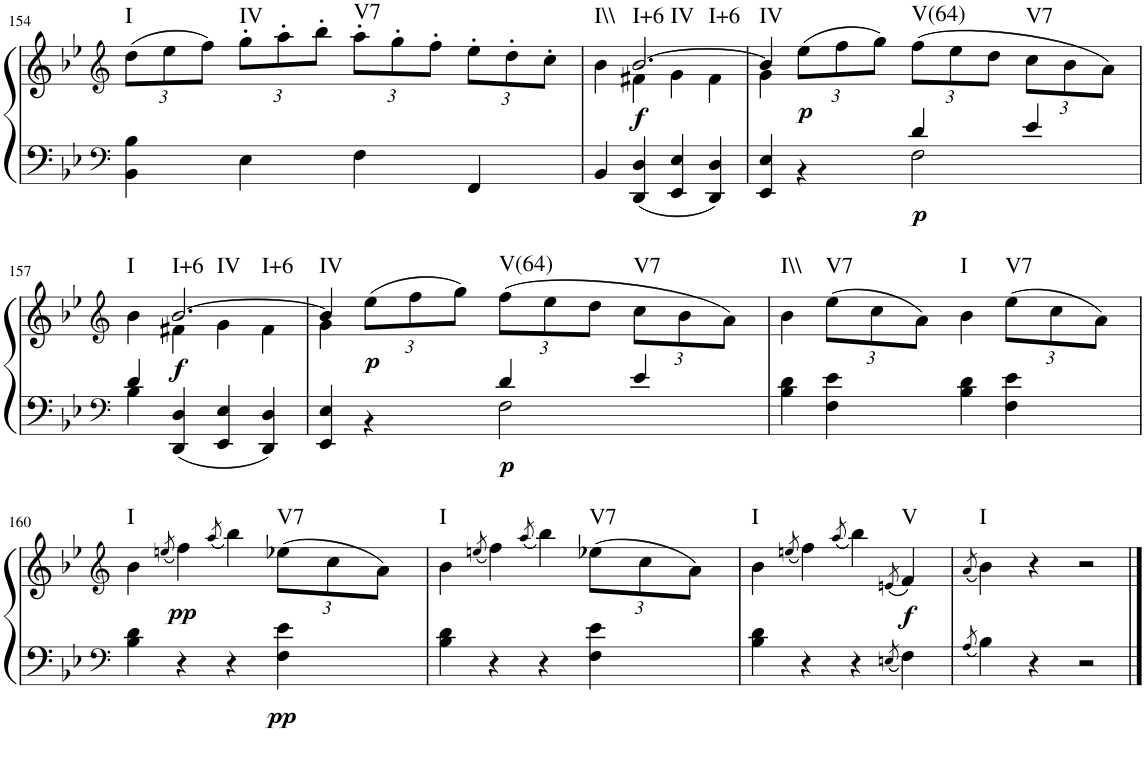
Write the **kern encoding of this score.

**kern	**kern	**dynam	**harte
*part1	*part1	*part1	*part1
*staff2	*staff1	*staff1/2	*
*I"Klavier linke Hand	*	*	*
!!LO:PB:g=z
*clefF4	*clefG2	*	*
*k[b-e-]	*k[b-e-]	*	*
*M2/2	*M2/2	*	*
=154	=154	=154	=154
*^	*	*	*
*	*	*Xbrackettup	*	*
!	!	!	!	!LO:H:kt=I
1ryy	4BB-\ 4B-\	(12dd\L	.	N
.	.	12ee-\	.	.
.	.	12ff\J)	.	.
!	!	!	!	!LO:H:kt=IV
.	4E-\	12gg'\L	.	N
.	.	12aa'\	.	.
.	.	12bb-'\J	.	.
!	!	!	!	!LO:H:kt=V7
.	4F\	12aa'\L	.	N
.	.	12gg'\	.	.
.	.	12ff'\J	.	.
.	4FF/	12ee-'\L	.	.
.	.	12dd'\	.	.
.	.	12cc'\J	.	.
=155	=155	=155	=155	=155
*	*	*^	*	*
!	!	!	!	!	!LO:H:kt=I\\
1ryy	4BB-/	4b-\	4ryy	.	N
!	!	!	!	!LO:DY:b	!LO:H:n=1:kt=I+6
!	!	!	!	!	!LO:H:n=2:kt=IV
!	!	!	!	!	!LO:H:n=3:kt=I+6
.	4DD/ 4D/	[2.b-/	4f#X\	f	N N N
.	4EE-/ 4E-/	.	4g\	.	.
.	4DD/ 4D/	.	4f#\	.	.
=156	=156	=156	=156	=156	=156
!	!	!	!	!	!LO:H:kt=IV
2ryy	4EE-/ 4E-/	4b-/]	4g\	.	N
!	!	!	!	!LO:DY:b	!
.	4r	(12ee-\L	2.ryy	p	.
.	.	12ff\	.	.	.
.	.	12gg\J)	.	.	.
!	!	!	!	!LO:DY:b=2	!LO:H:kt=V(64)
4d/	2F\	(12ff\L	.	p	N
.	.	12ee-\	.	.	.
.	.	12dd\J	.	.	.
!	!	!	!	!	!LO:H:kt=V7
4e-/	.	12cc\L	.	.	N
.	.	12b-\	.	.	.
.	.	12a\J)	.	.	.
!!LO:LB:g=z	!!
=157	=157	=157	=157	=157	=157
*clefF4	*	*clefG2	*	*	*
!	!	!	!	!	!LO:H:kt=I
4d/	4B-\	4b-\	4ryy	.	N
!	!	!	!	!LO:DY:b	!LO:H:n=1:kt=I+6
!	!	!	!	!	!LO:H:n=2:kt=IV
!	!	!	!	!	!LO:H:n=3:kt=I+6
4ryy	4DD/ 4D/	[2.b-/	4f#X\	f	N N N
2ryy	4EE-/ 4E-/	.	4g\	.	.
.	4DD/ 4D/	.	4f#\	.	.
=158	=158	=158	=158	=158	=158
!	!	!	!	!	!LO:H:kt=IV
2ryy	4EE-/ 4E-/	4b-/]	4g\	.	N
!	!	!	!	!LO:DY:b	!
.	4r	(12ee-\L	2.ryy	p	.
.	.	12ff\	.	.	.
.	.	12gg\J)	.	.	.
!	!	!	!	!LO:DY:b=2	!LO:H:kt=V(64)
4d/	2F\	(12ff\L	.	p	N
.	.	12ee-\	.	.	.
.	.	12dd\J	.	.	.
!	!	!	!	!	!LO:H:kt=V7
4e-/	.	12cc\L	.	.	N
.	.	12b-\	.	.	.
.	.	12a\J)	.	.	.
*	*	*v	*v	*	*
=159	=159	=159	=159	=159
!	!	!	!	!LO:H:kt=I\\
1ryy	4B-\ 4d\	4b-\	.	N
!	!	!	!	!LO:H:kt=V7
.	4F\ 4e-\	(12ee-\L	.	N
.	.	12cc\	.	.
.	.	12a\J)	.	.
!	!	!	!	!LO:H:kt=I
.	4B-\ 4d\	4b-\	.	N
!	!	!	!	!LO:H:kt=V7
.	4F\ 4e-\	(12ee-\L	.	N
.	.	12cc\	.	.
.	.	12a\J)	.	.
*v	*v	*	*	*
!!LO:LB:g=z
=160	=160	=160	=160
*clefF4	*clefG2	*	*
!	!	!	!LO:H:kt=I
4B-\ 4d\	4b-\	.	N
.	(8qeen/	.	.
!	!	!LO:DY:b	!
4r	4ff\)	pp	.
.	(8qaa/	.	.
4r	4bb-\)	.	.
!	!	!LO:DY:b=2	!LO:H:kt=V7
4F\ 4e-\	(12ee-X\L	pp	N
.	12cc\	.	.
.	12a\J)	.	.
=161	=161	=161	=161
!	!	!	!LO:H:kt=I
4B-\ 4d\	4b-\	.	N
.	(8qeen/	.	.
4r	4ff\)	.	.
.	(8qaa/	.	.
4r	4bb-\)	.	.
!	!	!	!LO:H:kt=V7
4F\ 4e-\	(12ee-X\L	.	N
.	12cc\	.	.
.	12a\J)	.	.
=162	=162	=162	=162
!	!	!	!LO:H:kt=I
4B-\ 4d\	4b-\	.	N
.	(8qeen/	.	.
4r	4ff\)	.	.
.	(8qaa/	.	.
4r	4bb-\)	.	.
8qEn/	(8qen/	.	.
!	!	!LO:DY:b	!LO:H:kt=V
4F\	4f/)	f	N
=163	=163	=163	=163
8qA/	(8qa/	.	.
!	!	!	!LO:H:kt=I
4B-\	4b-\)	.	N
4r	4r	.	.
2r	2r	.	.
==	==	==	==
*-	*-	*-	*-
